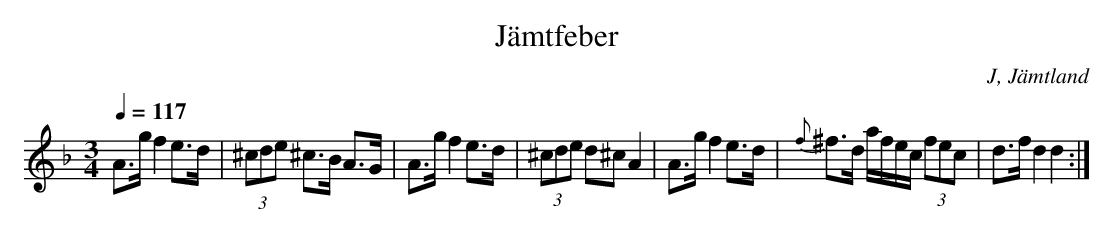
X:1
T: Jämtfeber
O: J, Jämtland
M:3/4
L:1/8
Q:1/4=117
K:Dm
A>g f2 e>d|(3^cde ^c>B A>G|A>g f2 e>d|(3^cde d^c A2|A>g f2 e>d|{f}^f>d a/f/e/c/ (3fec|d>f d2 d2 :|
